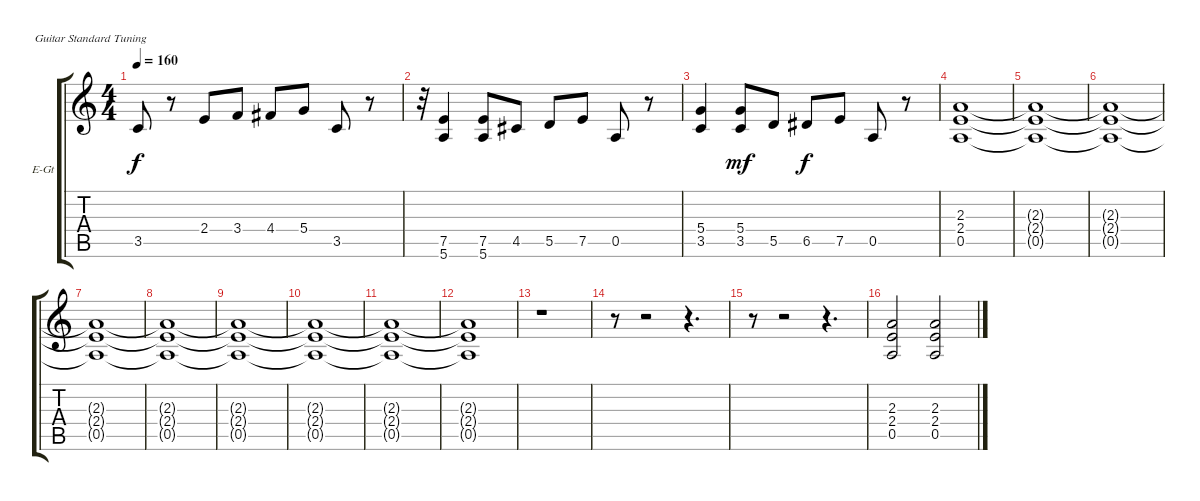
\bracketExtendMode groupsimilarinstruments
\firstSystemTrackNameOrientation horizontal
\otherSystemsTrackNameOrientation horizontal
\track ("Malcolm" "E-Gt") {instrument overdrivenguitar}
\staff {score tabs}
\tuning (E4 B3 G3 D3 A2 E2)
\ts (4 4)
\tempo 160
\clef g2
\ks c
3.5.8{dy f} r.8 2.4.8 3.4.8 4.4.8 5.4.8 3.5.8 r.8 |
r.32 (5.6 7.5).4 (7.5 5.6).8 4.5.8 5.5.8 7.5.8 0.5.8 r.8 |
(3.5 5.4).4 (3.5 5.4).8{dy mf} 5.5.8 6.5.8{dy f} 7.5.8 0.5.8 r.8 |
(2.3 2.4 0.5).1 |
(2.3{t} 2.4{t} 0.5{t}).1 |
(2.3{t} 2.4{t} 0.5{t}).1 |
(2.3{t} 2.4{t} 0.5{t}).1 |
(2.3{t} 2.4{t} 0.5{t}).1 |
(2.3{t} 2.4{t} 0.5{t}).1 |
(2.3{t} 2.4{t} 0.5{t}).1 |
(2.3{t} 2.4{t} 0.5{t}).1 |
(2.3{t} 2.4{t} 0.5{t}).1 |
r.1 |
r.8 r.2 r.4{d} |
r.8 r.2 r.4{d} |
(2.3 2.4 0.5).2 (2.3 2.4 0.5).2
